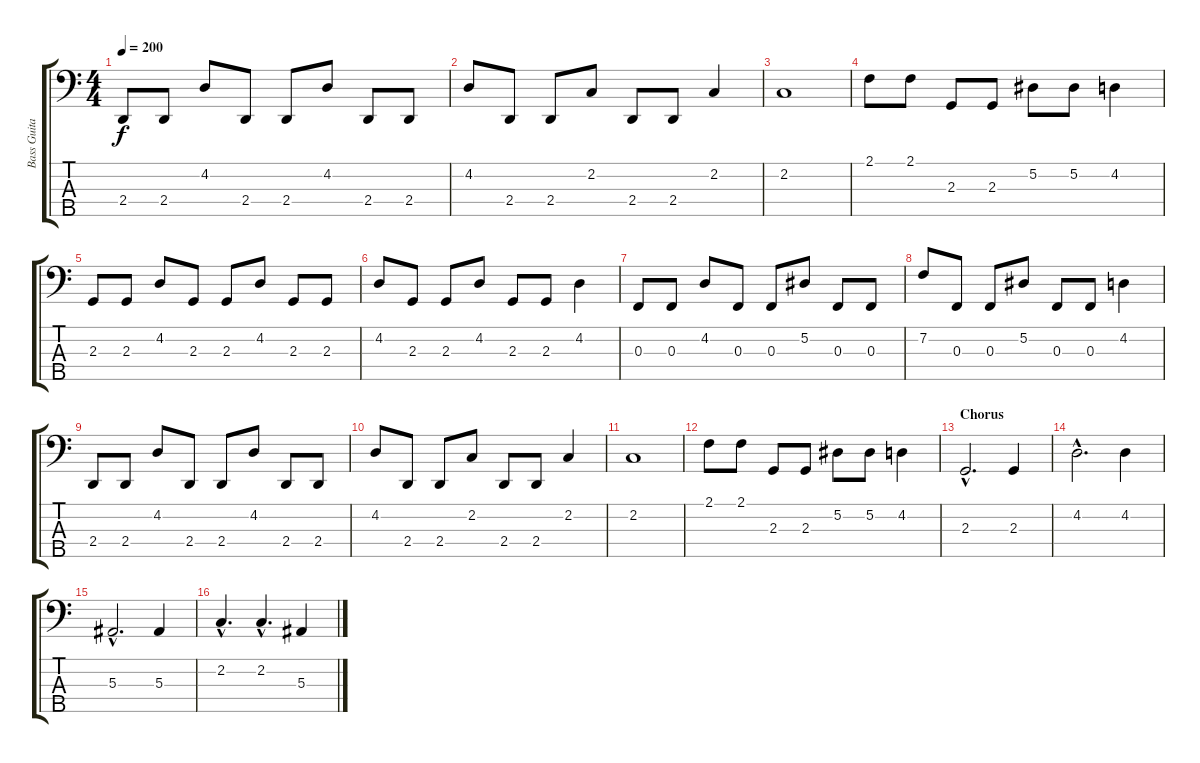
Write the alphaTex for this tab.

\track ("Bass Guitar" "Bass Guita") {instrument electricbassfinger}
\staff {score tabs}
\tuning (Eb2 Bb1 F1 C1 G0) {hide}
\ts (4 4)
\tempo 200
\clef f4
\ks c
2.4.8{dy f} 2.4.8 4.2.8 2.4.8 2.4.8 4.2.8 2.4.8 2.4.8 |
4.2.8 2.4.8 2.4.8 2.2.8 2.4.8 2.4.8 2.2.4 |
2.2.1 |
2.1.8 2.1.8 2.3.8 2.3.8 5.2.8 5.2.8 4.2.4 |
2.3.8 2.3.8 4.2.8 2.3.8 2.3.8 4.2.8 2.3.8 2.3.8 |
4.2.8 2.3.8 2.3.8 4.2.8 2.3.8 2.3.8 4.2.4 |
0.3.8 0.3.8 4.2.8 0.3.8 0.3.8 5.2.8 0.3.8 0.3.8 |
7.2.8 0.3.8 0.3.8 5.2.8 0.3.8 0.3.8 4.2.4 |
2.4.8 2.4.8 4.2.8 2.4.8 2.4.8 4.2.8 2.4.8 2.4.8 |
4.2.8 2.4.8 2.4.8 2.2.8 2.4.8 2.4.8 2.2.4 |
2.2.1 |
2.1.8 2.1.8 2.3.8 2.3.8 5.2.8 5.2.8 4.2.4 |
\section ("" "Chorus")
2.3{hac}.2{d} 2.3.4 |
4.2{hac}.2{d} 4.2.4 |
5.3{hac}.2{d} 5.3.4 |
2.2{hac}.4{d} 2.2{hac}.4{d} 5.3.4
